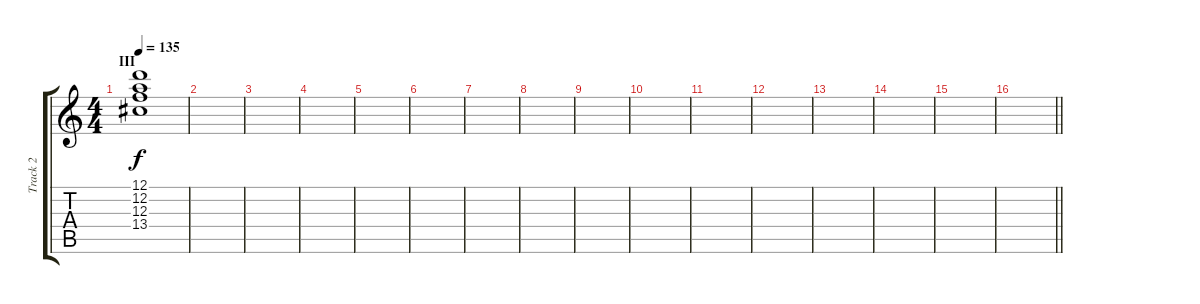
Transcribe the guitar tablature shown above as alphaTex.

\track ("Track 2" "Track 2") {instrument distortionguitar}
\staff {score tabs}
\tuning (D4 A3 F3 C3 G2 D2) {hide}
\ts (4 4)
\section ("" "III")
\tempo 135
\clef g2
\ks c
(12.1{t} 12.2{t} 12.3{t} 13.4{t}).1{dy f} |
|
|
|
|
|
|
|
|
|
|
|
|
|
|
\barLineRight lightlight
